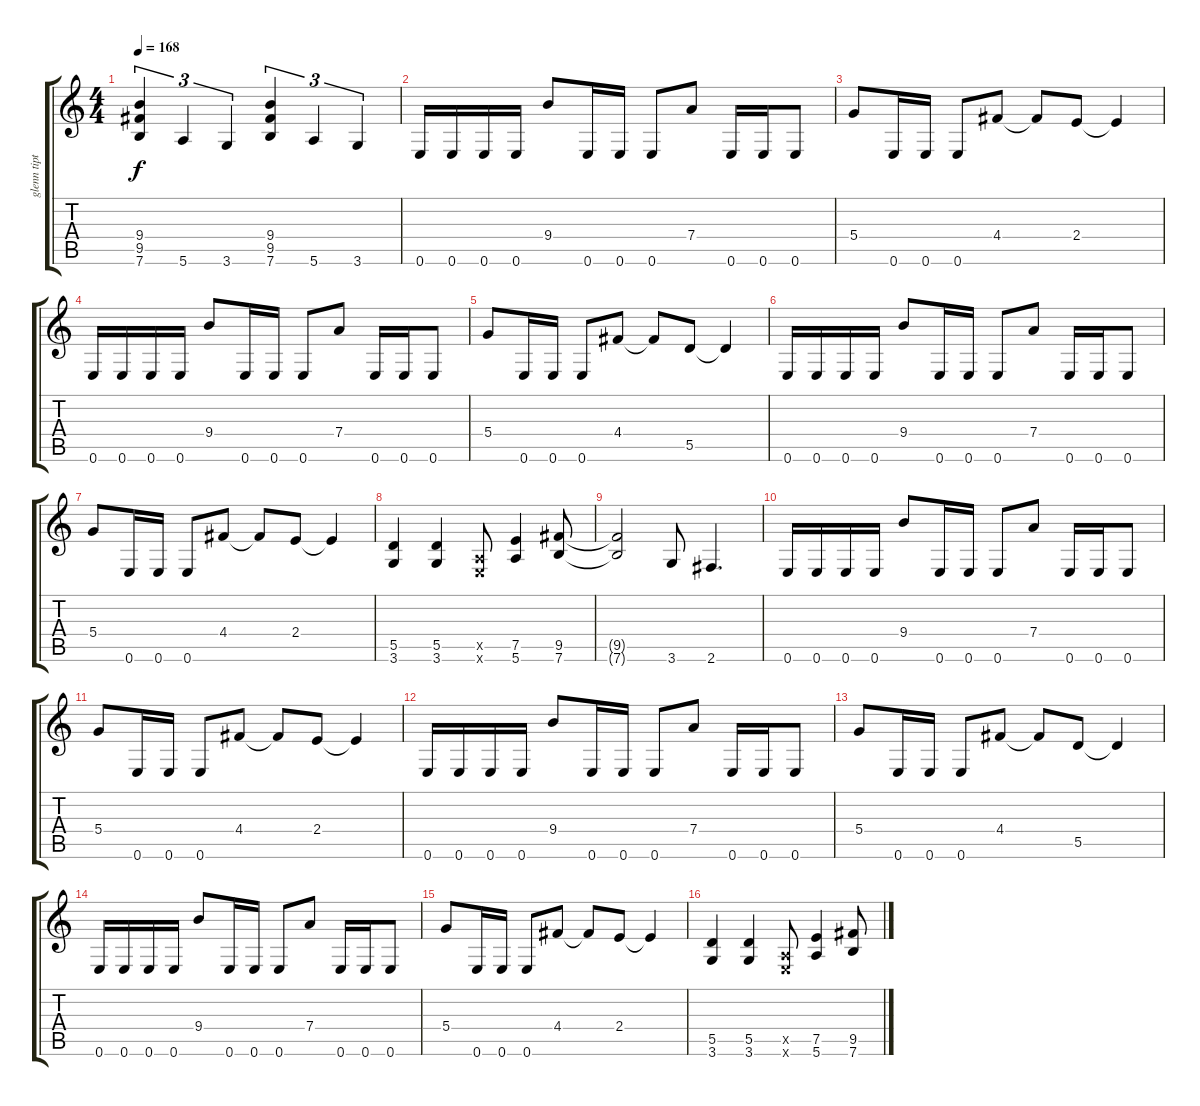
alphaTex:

\track ("glenn tipton" "glenn tipt") {instrument overdrivenguitar}
\staff {score tabs}
\tuning (E4 B3 G3 D3 A2 E2) {hide}
\ts (4 4)
\tempo 168
\clef g2
\ks c
(9.4 9.5 7.6).4{tu (3 2) dy f} 5.6.4{tu (3 2)} 3.6.4{tu (3 2)} (9.4 9.5 7.6).4{tu (3 2)} 5.6.4{tu (3 2)} 3.6.4{tu (3 2)} |
0.6.16 0.6.16 0.6.16 0.6.16 9.4.8 0.6.16 0.6.16 0.6.8 7.4.8 0.6.16 0.6.16 0.6.8 |
5.4.8 0.6.16 0.6.16 0.6.8 4.4.8 4.4{t}.8 2.4.8 2.4{t}.4 |
0.6.16 0.6.16 0.6.16 0.6.16 9.4.8 0.6.16 0.6.16 0.6.8 7.4.8 0.6.16 0.6.16 0.6.8 |
5.4.8 0.6.16 0.6.16 0.6.8 4.4.8 4.4{t}.8 5.5.8 5.5{t}.4 |
0.6.16 0.6.16 0.6.16 0.6.16 9.4.8 0.6.16 0.6.16 0.6.8 7.4.8 0.6.16 0.6.16 0.6.8 |
5.4.8 0.6.16 0.6.16 0.6.8 4.4.8 4.4{t}.8 2.4.8 2.4{t}.4 |
(5.5 3.6).4 (5.5 3.6).4 (0.5{x} 0.6{x}).8 (7.5 5.6).4 (9.5 7.6).8 |
(9.5{t} 7.6{t}).2 3.6.8 2.6.4{d} |
0.6.16 0.6.16 0.6.16 0.6.16 9.4.8 0.6.16 0.6.16 0.6.8 7.4.8 0.6.16 0.6.16 0.6.8 |
5.4.8 0.6.16 0.6.16 0.6.8 4.4.8 4.4{t}.8 2.4.8 2.4{t}.4 |
0.6.16 0.6.16 0.6.16 0.6.16 9.4.8 0.6.16 0.6.16 0.6.8 7.4.8 0.6.16 0.6.16 0.6.8 |
5.4.8 0.6.16 0.6.16 0.6.8 4.4.8 4.4{t}.8 5.5.8 5.5{t}.4 |
0.6.16 0.6.16 0.6.16 0.6.16 9.4.8 0.6.16 0.6.16 0.6.8 7.4.8 0.6.16 0.6.16 0.6.8 |
5.4.8 0.6.16 0.6.16 0.6.8 4.4.8 4.4{t}.8 2.4.8 2.4{t}.4 |
(5.5 3.6).4 (5.5 3.6).4 (0.5{x} 0.6{x}).8 (7.5 5.6).4 (9.5 7.6).8
